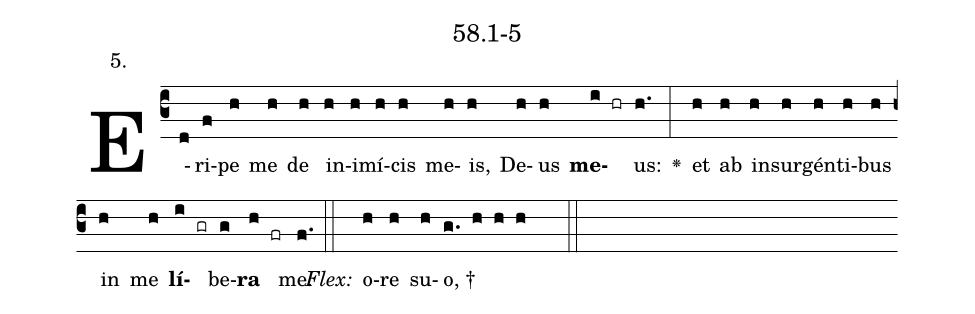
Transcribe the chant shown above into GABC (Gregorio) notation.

name: 58.1-5;
annotation: 5.;
%%
(c3)E(d)ri(f)pe(h) me(h) de(h) in(h)i(h)mí(h)cis(h) me(h)is,(h) De(h)us(h) <b>me</b>(i hr)us:(h.) <v>\greheightstar</v>(:) et(h) ab(h) in(h)sur(h)gén(h)ti(h)bus(h) in(h) me(h) <b>lí</b>(i gr)be(g)<b>ra</b>(h fr) me.(f.) (::)
<i>Flex:</i>()  o(h)re(h) su(h)o, †(g. h h h  ::)

%E(h) u(h) o(i) u(g) a(h) e.(f.) (::)
